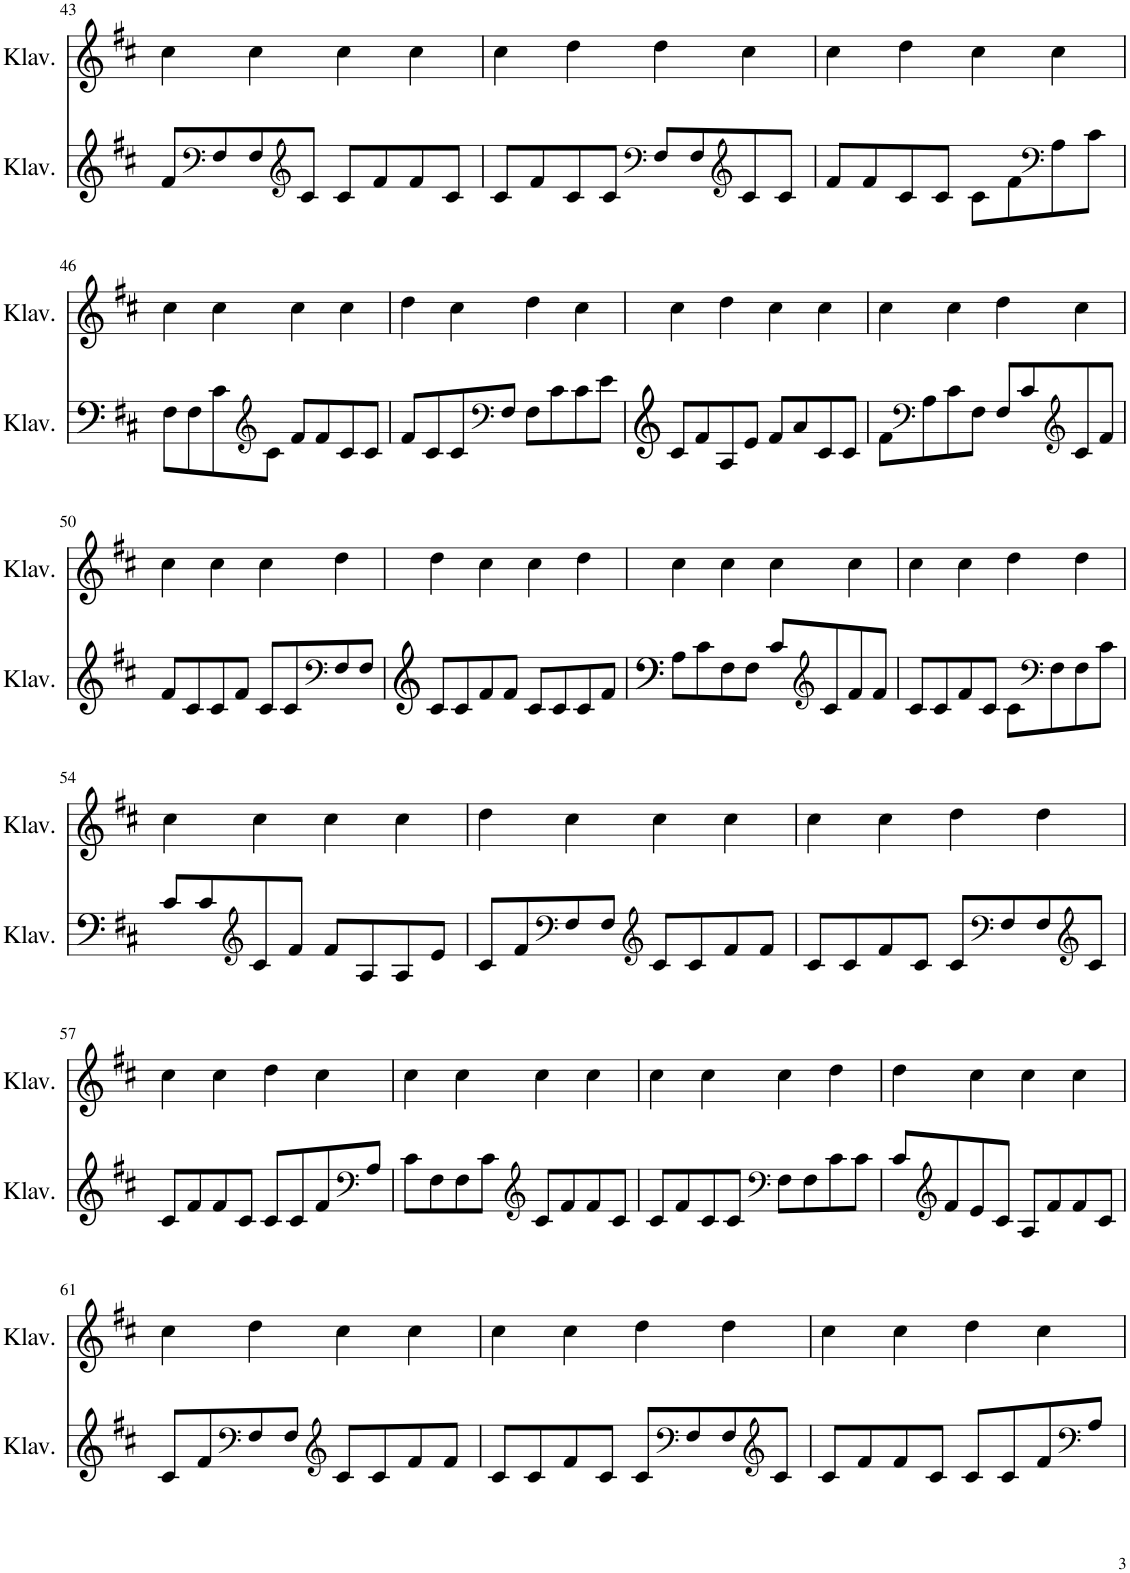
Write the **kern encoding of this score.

**kern	**kern
*part2	*part1
*staff2	*staff1
*I"Klavier	*I"Klavier
*I'Klav.	*I'Klav.
!!LO:PB:g=z
*clefG2	*clefG2
*k[f#c#]	*k[f#c#]
*M4/4	*M4/4
=43	=43
8f#/L	4cc#\
*clefF4	*
8F#/	.
8F#/	4cc#\
*clefG2	*
8c#/J	.
8c#/L	4cc#\
8f#/	.
8f#/	4cc#\
8c#/J	.
=44	=44
8c#/L	4cc#\
8f#/	.
8c#/	4dd\
8c#/J	.
*clefF4	*
8F#/L	4dd\
8F#/	.
*clefG2	*
8c#/	4cc#\
8c#/J	.
=45	=45
8f#/L	4cc#\
8f#/	.
8c#/	4dd\
8c#/J	.
8c#\L	4cc#\
8f#\	.
*clefF4	*
8A\	4cc#\
8c#\J	.
!!LO:LB:g=z
=46	=46
8F#\L	4cc#\
8F#\	.
8c#\	4cc#\
*clefG2	*
8c#\J	.
8f#/L	4cc#\
8f#/	.
8c#/	4cc#\
8c#/J	.
=47	=47
8f#/L	4dd\
8c#/	.
8c#/	4cc#\
*clefF4	*
8F#/J	.
8F#\L	4dd\
8c#\	.
8c#\	4cc#\
8e\J	.
=48	=48
8c#/L	4cc#\
8f#/	.
8A/	4dd\
8e/J	.
8f#/L	4cc#\
8a/	.
8c#/	4cc#\
8c#/J	.
=49	=49
8f#\L	4cc#\
*clefF4	*
8A\	.
8c#\	4cc#\
8F#\J	.
8F#/L	4dd\
8c#/	.
*clefG2	*
8c#/	4cc#\
8f#/J	.
!!LO:LB:g=z
=50	=50
8f#/L	4cc#\
8c#/	.
8c#/	4cc#\
8f#/J	.
8c#/L	4cc#\
8c#/	.
*clefF4	*
8F#/	4dd\
8F#/J	.
=51	=51
8c#/L	4dd\
8c#/	.
8f#/	4cc#\
8f#/J	.
8c#/L	4cc#\
8c#/	.
8c#/	4dd\
8f#/J	.
=52	=52
8A\L	4cc#\
8c#\	.
8F#\	4cc#\
8F#\J	.
8c#/L	4cc#\
*clefG2	*
8c#/	.
8f#/	4cc#\
8f#/J	.
=53	=53
8c#/L	4cc#\
8c#/	.
8f#/	4cc#\
8c#/J	.
8c#\L	4dd\
*clefF4	*
8F#\	.
8F#\	4dd\
8c#\J	.
!!LO:LB:g=z
=54	=54
8c#/L	4cc#\
8c#/	.
*clefG2	*
8c#/	4cc#\
8f#/J	.
8f#/L	4cc#\
8A/	.
8A/	4cc#\
8e/J	.
=55	=55
8c#/L	4dd\
8f#/	.
*clefF4	*
8F#/	4cc#\
8F#/J	.
*clefG2	*
8c#/L	4cc#\
8c#/	.
8f#/	4cc#\
8f#/J	.
=56	=56
8c#/L	4cc#\
8c#/	.
8f#/	4cc#\
8c#/J	.
8c#/L	4dd\
*clefF4	*
8F#/	.
8F#/	4dd\
*clefG2	*
8c#/J	.
!!LO:LB:g=z
=57	=57
8c#/L	4cc#\
8f#/	.
8f#/	4cc#\
8c#/J	.
8c#/L	4dd\
8c#/	.
8f#/	4cc#\
*clefF4	*
8A/J	.
=58	=58
8c#\L	4cc#\
8F#\	.
8F#\	4cc#\
8c#\J	.
*clefG2	*
8c#/L	4cc#\
8f#/	.
8f#/	4cc#\
8c#/J	.
=59	=59
8c#/L	4cc#\
8f#/	.
8c#/	4cc#\
8c#/J	.
*clefF4	*
8F#\L	4cc#\
8F#\	.
8c#\	4dd\
8c#\J	.
=60	=60
8c#/L	4dd\
*clefG2	*
8f#/	.
8e/	4cc#\
8c#/J	.
8A/L	4cc#\
8f#/	.
8f#/	4cc#\
8c#/J	.
!!LO:LB:g=z
=61	=61
8c#/L	4cc#\
8f#/	.
*clefF4	*
8F#/	4dd\
8F#/J	.
*clefG2	*
8c#/L	4cc#\
8c#/	.
8f#/	4cc#\
8f#/J	.
=62	=62
8c#/L	4cc#\
8c#/	.
8f#/	4cc#\
8c#/J	.
8c#/L	4dd\
*clefF4	*
8F#/	.
8F#/	4dd\
*clefG2	*
8c#/J	.
=63	=63
8c#/L	4cc#\
8f#/	.
8f#/	4cc#\
8c#/J	.
8c#/L	4dd\
8c#/	.
8f#/	4cc#\
*clefF4	*
8A/J	.
=	=
*-	*-
